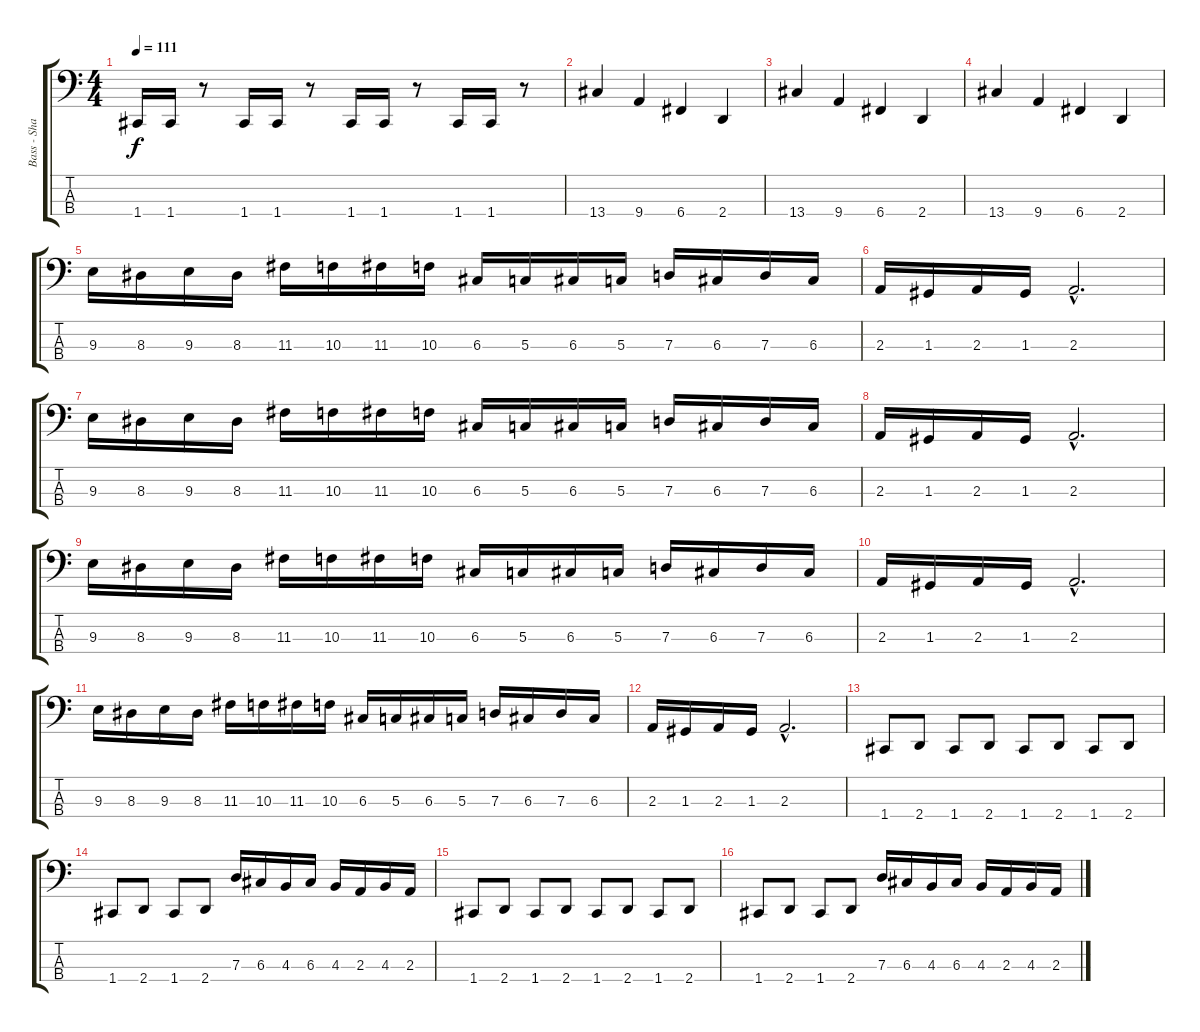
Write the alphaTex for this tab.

\track ("Bass - Shavo" "Bass - Sha") {instrument electricbassfinger}
\staff {score tabs}
\tuning (F2 C2 G1 C1) {hide}
\ts (4 4)
\tempo 111
\clef f4
\ks c
1.4.16{dy f} 1.4.16 r.8 1.4.16 1.4.16 r.8 1.4.16 1.4.16 r.8 1.4.16 1.4.16 r.8 |
13.4.4 9.4.4 6.4.4 2.4.4 |
13.4.4 9.4.4 6.4.4 2.4.4 |
13.4.4 9.4.4 6.4.4 2.4.4 |
9.3.16 8.3.16 9.3.16 8.3.16 11.3.16 10.3.16 11.3.16 10.3.16 6.3.16 5.3.16 6.3.16 5.3.16 7.3.16 6.3.16 7.3.16 6.3.16 |
2.3.16 1.3.16 2.3.16 1.3.16 2.3{hac}.2{d} |
9.3.16 8.3.16 9.3.16 8.3.16 11.3.16 10.3.16 11.3.16 10.3.16 6.3.16 5.3.16 6.3.16 5.3.16 7.3.16 6.3.16 7.3.16 6.3.16 |
2.3.16 1.3.16 2.3.16 1.3.16 2.3{hac}.2{d} |
9.3.16 8.3.16 9.3.16 8.3.16 11.3.16 10.3.16 11.3.16 10.3.16 6.3.16 5.3.16 6.3.16 5.3.16 7.3.16 6.3.16 7.3.16 6.3.16 |
2.3.16 1.3.16 2.3.16 1.3.16 2.3{hac}.2{d} |
9.3.16 8.3.16 9.3.16 8.3.16 11.3.16 10.3.16 11.3.16 10.3.16 6.3.16 5.3.16 6.3.16 5.3.16 7.3.16 6.3.16 7.3.16 6.3.16 |
2.3.16 1.3.16 2.3.16 1.3.16 2.3{hac}.2{d} |
1.4.8 2.4.8 1.4.8 2.4.8 1.4.8 2.4.8 1.4.8 2.4.8 |
1.4.8 2.4.8 1.4.8 2.4.8 7.3.16 6.3.16 4.3.16 6.3.16 4.3.16 2.3.16 4.3.16 2.3.16 |
1.4.8 2.4.8 1.4.8 2.4.8 1.4.8 2.4.8 1.4.8 2.4.8 |
1.4.8 2.4.8 1.4.8 2.4.8 7.3.16 6.3.16 4.3.16 6.3.16 4.3.16 2.3.16 4.3.16 2.3.16
